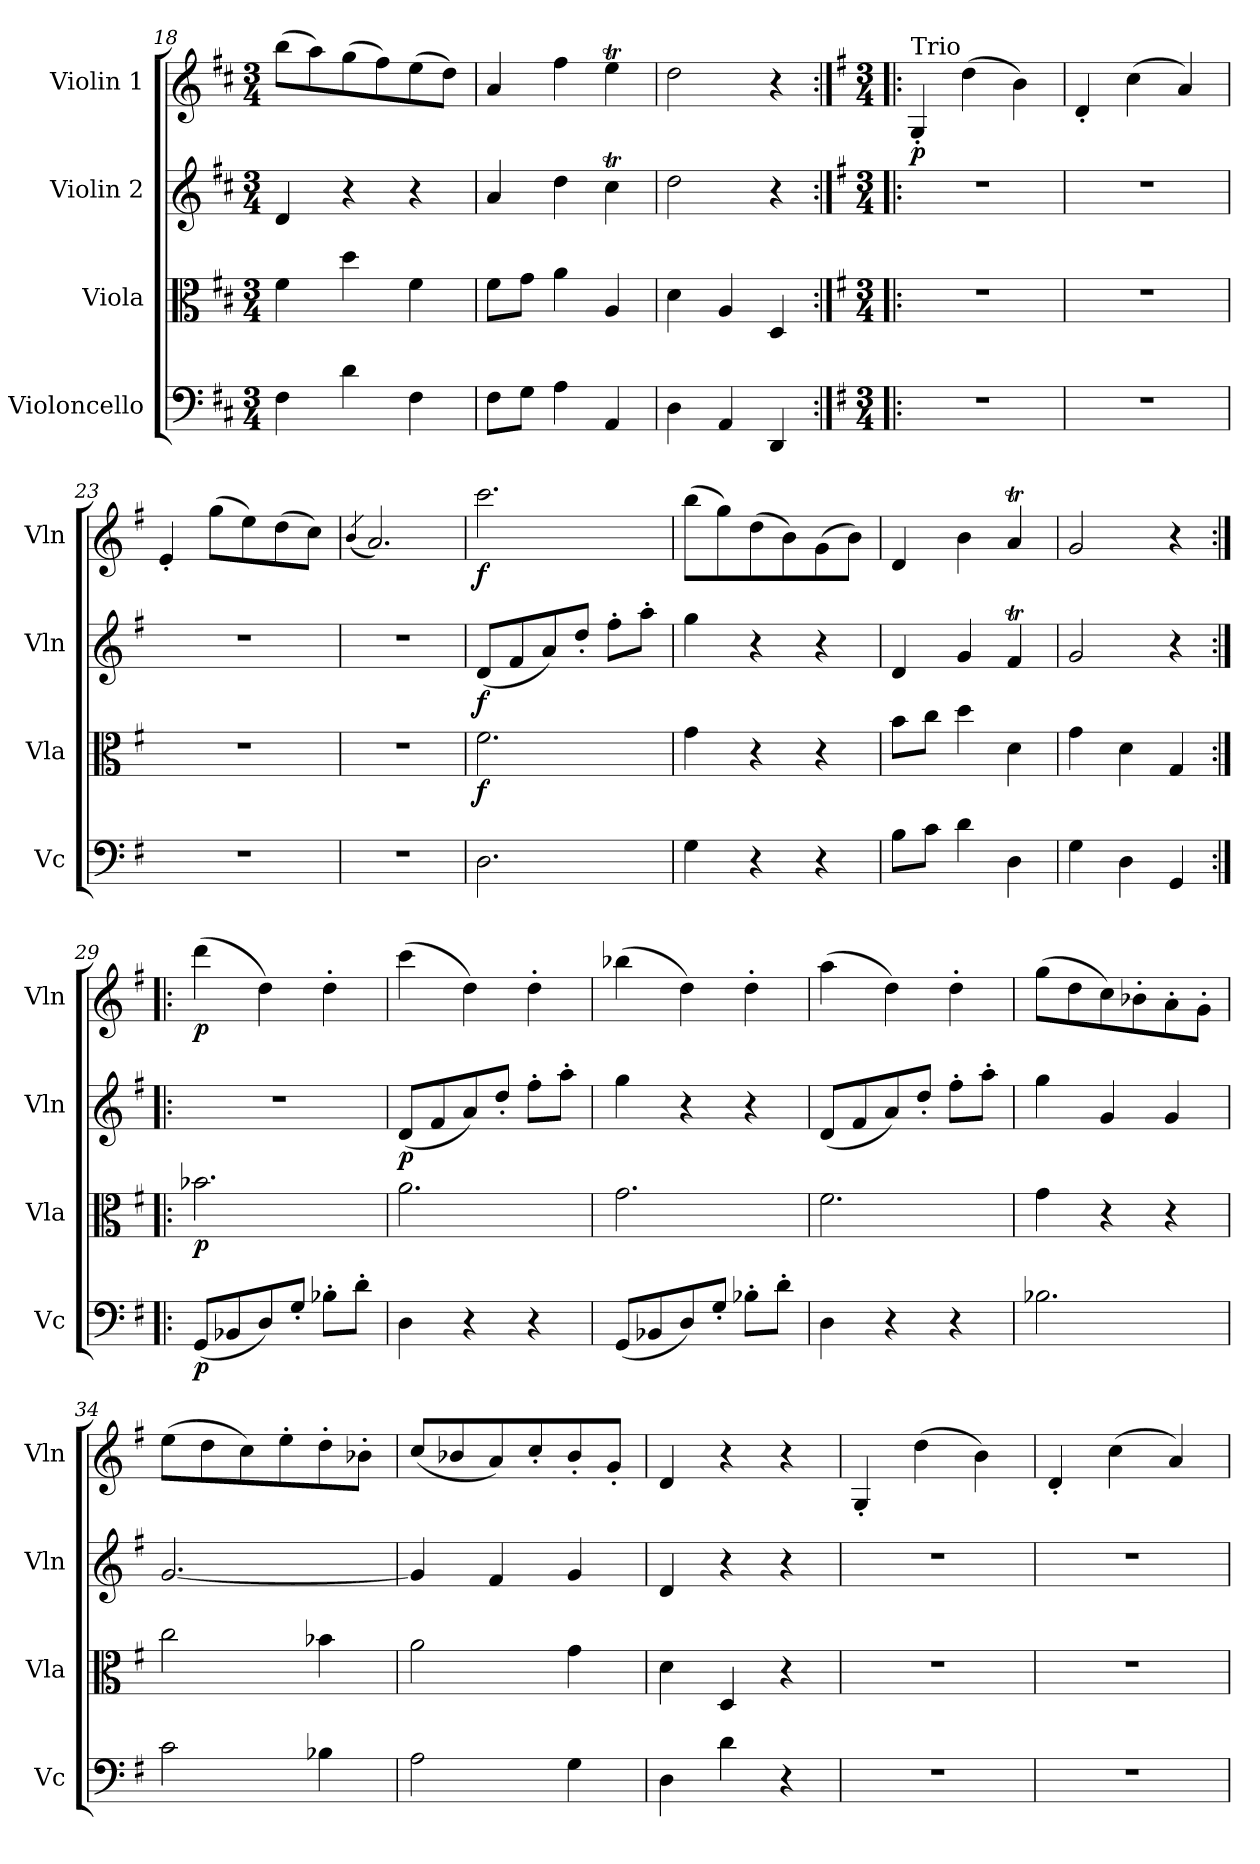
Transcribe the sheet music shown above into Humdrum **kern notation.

**kern	**dynam	**kern	**dynam	**kern	**dynam	**kern	**dynam
*part4	*part4	*part3	*part3	*part2	*part2	*part1	*part1
*staff4	*staff4	*staff3	*staff3	*staff2	*staff2	*staff1	*staff1
*I"Violoncello	*	*I"Viola	*	*I"Violin 2	*	*I"Violin 1	*
*I'Vc	*	*I'Vla	*	*I'Vln	*	*I'Vln	*
*clefF4	*	*clefC3	*	*clefG2	*	*clefG2	*
*k[f#c#]	*	*k[f#c#]	*	*k[f#c#]	*	*k[f#c#]	*
*M3/4	*	*M3/4	*	*M3/4	*	*M3/4	*
=18	=18	=18	=18	=18	=18	=18	=18
4F#\	.	4f#\	.	4d/	.	(8bb\L	.
.	.	.	.	.	.	8aa\)	.
4d\	.	4dd\	.	4r	.	(8gg\	.
.	.	.	.	.	.	8ff#\)	.
4F#\	.	4f#\	.	4r	.	(8ee\	.
.	.	.	.	.	.	8dd\J)	.
=19	=19	=19	=19	=19	=19	=19	=19
8F#\L	.	8f#\L	.	4a/	.	4a/	.
8G\J	.	8g\J	.	.	.	.	.
4A\	.	4a\	.	4dd\	.	4ff#\	.
4AA/	.	4A/	.	4cc#t\	.	4eeT\	.
=20	=20	=20	=20	=20	=20	=20	=20
4D\	.	4d\	.	2dd\	.	2dd\	.
4AA/	.	4A/	.	.	.	.	.
4DD/	.	4D/	.	4r	.	4r	.
!!LO:PB:g=z
=21:|!|:	=21:|!|:	=21:|!|:	=21:|!|:	=21:|!|:	=21:|!|:	=21:|!|:	=21:|!|:
*k[f#]	*	*k[f#]	*	*k[f#]	*	*k[f#]	*
*M3/4	*	*M3/4	*	*M3/4	*	*M3/4	*
!	!	!	!	!	!	!LO:TX:a:t=Trio	!
!	!	!	!	!	!	!	!LO:DY:b
2.r	.	2.r	.	2.r	.	4G'/	p
.	.	.	.	.	.	(4dd\	.
.	.	.	.	.	.	4b\)	.
=22	=22	=22	=22	=22	=22	=22	=22
2.r	.	2.r	.	2.r	.	4d'/	.
.	.	.	.	.	.	(4cc\	.
.	.	.	.	.	.	4a/)	.
=23	=23	=23	=23	=23	=23	=23	=23
2.r	.	2.r	.	2.r	.	4e'/	.
.	.	.	.	.	.	(8gg\L	.
.	.	.	.	.	.	8ee\)	.
.	.	.	.	.	.	(8dd\	.
.	.	.	.	.	.	8cc\J)	.
=24	=24	=24	=24	=24	=24	=24	=24
.	.	.	.	.	.	(4qb/	.
2.r	.	2.r	.	2.r	.	2.a/)	.
=25	=25	=25	=25	=25	=25	=25	=25
!	!	!	!LO:DY:b	!	!LO:DY:b	!	!LO:DY:b
2.D\	.	2.f#\	f	(8d/L	f	2.ccc\	f
.	.	.	.	8f#/	.	.	.
.	.	.	.	8a/)	.	.	.
.	.	.	.	8dd'/J	.	.	.
.	.	.	.	8ff#'\L	.	.	.
.	.	.	.	8aa'\J	.	.	.
=26	=26	=26	=26	=26	=26	=26	=26
4G\	.	4g\	.	4gg\	.	(8bb\L	.
.	.	.	.	.	.	8gg\)	.
4r	.	4r	.	4r	.	(8dd\	.
.	.	.	.	.	.	8b\)	.
4r	.	4r	.	4r	.	(8g\	.
.	.	.	.	.	.	8b\J)	.
=27	=27	=27	=27	=27	=27	=27	=27
8B\L	.	8b\L	.	4d/	.	4d/	.
8c\J	.	8cc\J	.	.	.	.	.
4d\	.	4dd\	.	4g/	.	4b\	.
4D\	.	4d\	.	4f#t/	.	4aT/	.
=28	=28	=28	=28	=28	=28	=28	=28
4G\	.	4g\	.	2g/	.	2g/	.
4D\	.	4d\	.	.	.	.	.
4GG/	.	4G/	.	4r	.	4r	.
!!LO:LB:g=z
=29:|!|:	=29:|!|:	=29:|!|:	=29:|!|:	=29:|!|:	=29:|!|:	=29:|!|:	=29:|!|:
!	!LO:DY:b	!	!LO:DY:b	!	!	!	!LO:DY:b
(8GG/L	p	2.b-X\	p	2.r	.	(4ddd\	p
8BB-X/	.	.	.	.	.	.	.
8D/)	.	.	.	.	.	4dd\)	.
8G'/J	.	.	.	.	.	.	.
8B-X'\L	.	.	.	.	.	4dd'\	.
8d'\J	.	.	.	.	.	.	.
=30	=30	=30	=30	=30	=30	=30	=30
!	!	!	!	!	!LO:DY:b	!	!
4D\	.	2.a\	.	(8d/L	p	(4ccc\	.
.	.	.	.	8f#/	.	.	.
4r	.	.	.	8a/)	.	4dd\)	.
.	.	.	.	8dd'/J	.	.	.
4r	.	.	.	8ff#'\L	.	4dd'\	.
.	.	.	.	8aa'\J	.	.	.
=31	=31	=31	=31	=31	=31	=31	=31
(8GG/L	.	2.g\	.	4gg\	.	(4bb-X\	.
8BB-X/	.	.	.	.	.	.	.
8D/)	.	.	.	4r	.	4dd\)	.
8G'/J	.	.	.	.	.	.	.
8B-X'\L	.	.	.	4r	.	4dd'\	.
8d'\J	.	.	.	.	.	.	.
=32	=32	=32	=32	=32	=32	=32	=32
4D\	.	2.f#\	.	(8d/L	.	(4aa\	.
.	.	.	.	8f#/	.	.	.
4r	.	.	.	8a/)	.	4dd\)	.
.	.	.	.	8dd'/J	.	.	.
4r	.	.	.	8ff#'\L	.	4dd'\	.
.	.	.	.	8aa'\J	.	.	.
=33	=33	=33	=33	=33	=33	=33	=33
2.B-X\	.	4g\	.	4gg\	.	(8gg\L	.
.	.	.	.	.	.	8dd\	.
.	.	4r	.	4g/	.	8cc\)	.
.	.	.	.	.	.	8b-X'\	.
.	.	4r	.	4g/	.	8a'\	.
.	.	.	.	.	.	8g'\J	.
=34	=34	=34	=34	=34	=34	=34	=34
2c\	.	2cc\	.	[2.g/	.	(8ee\L	.
.	.	.	.	.	.	8dd\	.
.	.	.	.	.	.	8cc\)	.
.	.	.	.	.	.	8ee'\	.
4B-X\	.	4b-X\	.	.	.	8dd'\	.
.	.	.	.	.	.	8b-X'\J	.
!!LO:LB:g=z
=35	=35	=35	=35	=35	=35	=35	=35
2A\	.	2a\	.	4g/]	.	(8cc/L	.
.	.	.	.	.	.	8b-X/	.
.	.	.	.	4f#/	.	8a/)	.
.	.	.	.	.	.	8cc'/	.
4G\	.	4g\	.	4g/	.	8b-'/	.
.	.	.	.	.	.	8g'/J	.
!!LO:LB:g=z
=36	=36	=36	=36	=36	=36	=36	=36
4D\	.	4d\	.	4d/	.	4d/	.
4d\	.	4D/	.	4r	.	4r	.
4r	.	4r	.	4r	.	4r	.
=37	=37	=37	=37	=37	=37	=37	=37
2.r	.	2.r	.	2.r	.	4G'/	.
.	.	.	.	.	.	(4dd\	.
.	.	.	.	.	.	4b\)	.
=38	=38	=38	=38	=38	=38	=38	=38
2.r	.	2.r	.	2.r	.	4d'/	.
.	.	.	.	.	.	(4cc\	.
.	.	.	.	.	.	4a/)	.
=	=	=	=	=	=	=	=
*-	*-	*-	*-	*-	*-	*-	*-
